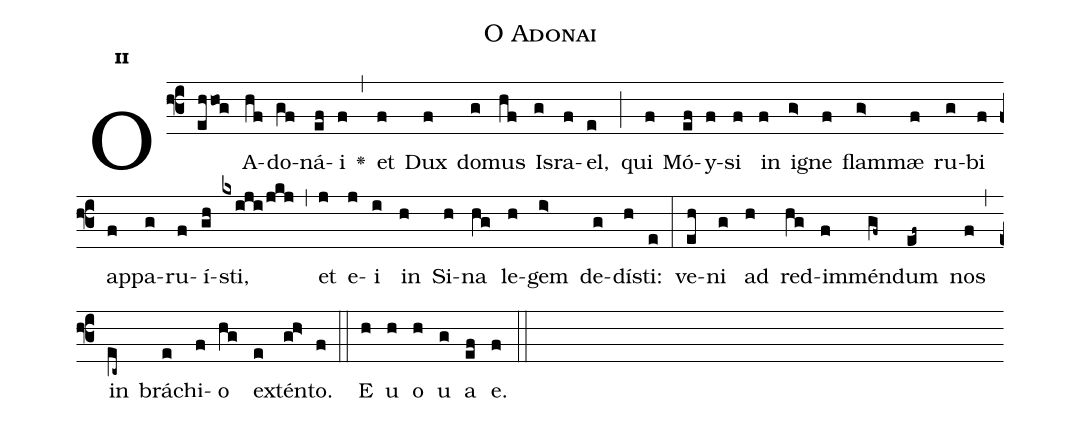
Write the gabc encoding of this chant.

name:O Adonai;
office-part:Antiphona;
mode:2;
%%
initial-style: 1;
name: O Adonai
book: Antiphonae & Responsoria/Tomus I, p. 66;
occasion: Die 18 Dec;
office-part: Vesperae Ant E;
user-notes: ;
commentary: ;
annotation: 2d;
centering-scheme: english;
fontsize: 12;
font: OFLSortsMillGoudy;
height: 11;
width: 4.5;
%%
(f3)O(ehhog) A(hf)do(gf)ná(ef)i(f) <v>\greheightstar</v>(,) et(f) Dux(f) do(g)mus(hf) Is(g)ra(f)el,(e) (;) qui(f) Mó(ef)y(f)si(f) in(f) i(g>)gne(f) flam(g>)mæ(f) ru(g)bi(f) ap(f)pa(g)ru(f)í(gh)sti,(kxiji/jkj) (,) et(j) e(j)i(i) in(h) Si(h)na(hg) le(h)gem(i>) de(g)dí(h)sti:(e) (:) ve(eh)ni(g) ad(h) red(hg)im(f)mén(gf~)dum(ef~) nos(f) (,) in(ec~) brá(e)chi(f)o(hg) ex(e)tén(gh>)to.(f) (::)
E(h) u(h) o(h) u(g) a(ef) e.(f) (::)
